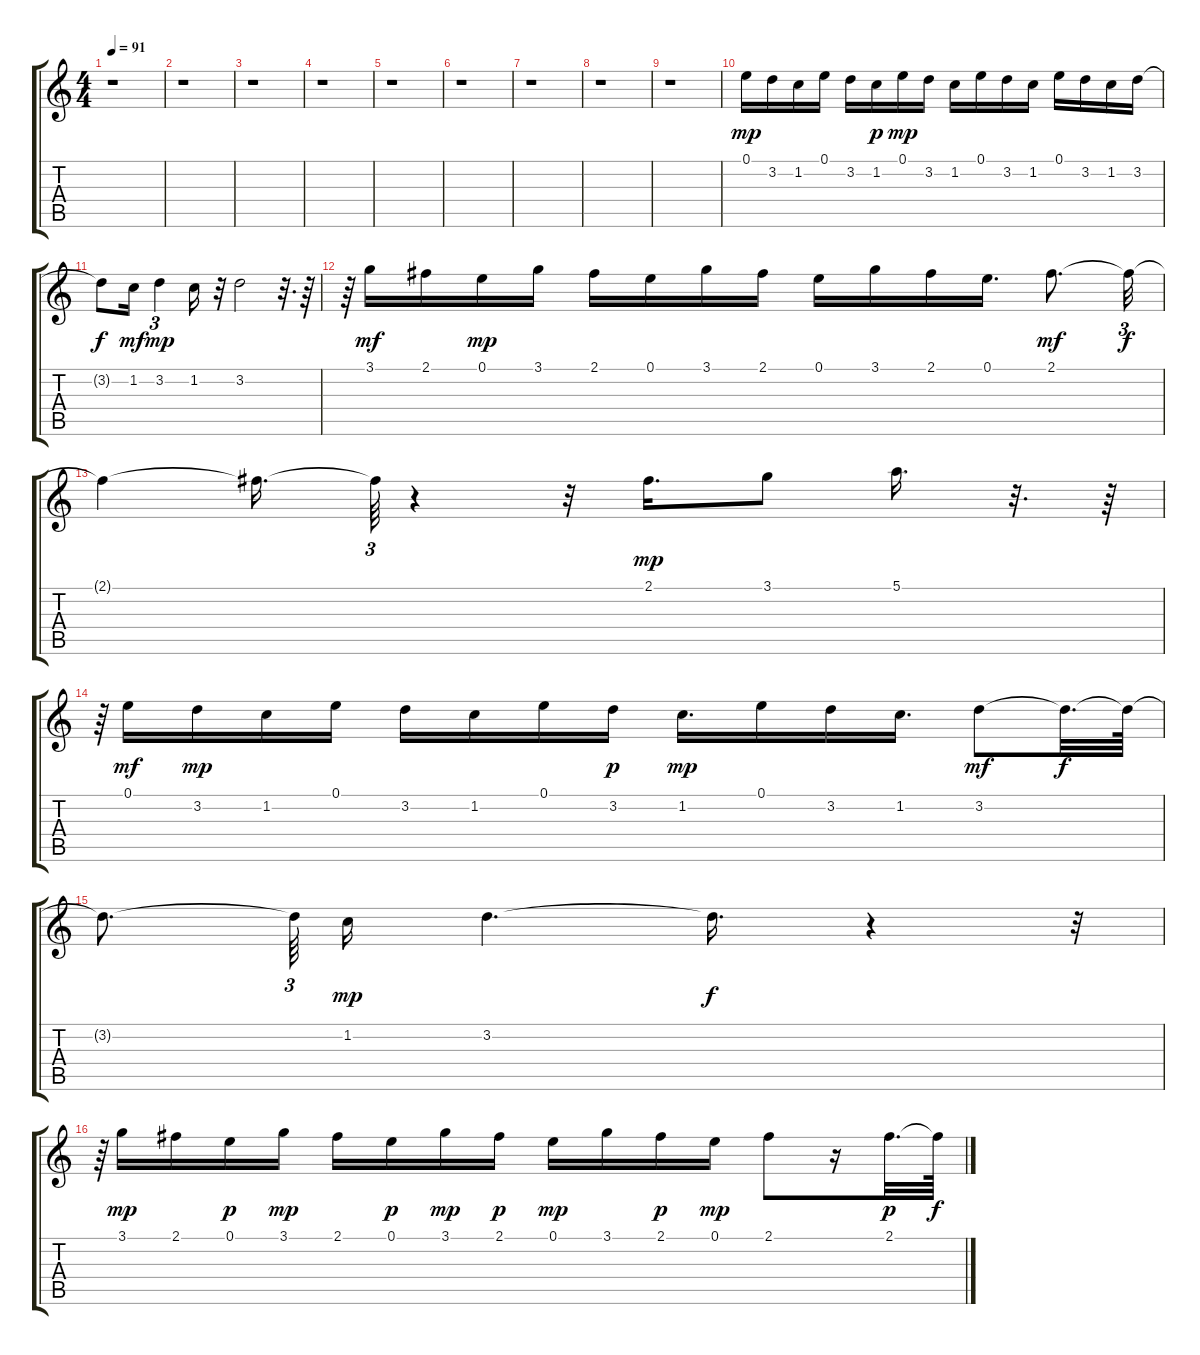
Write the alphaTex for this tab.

\track "" {instrument overdrivenguitar}
\staff {score tabs}
\tuning (E4 B3 G3 D3 A2 E2) {hide}
\ts (4 4)
\tempo 91
\clef g2
\ks c
r.1{dy f} |
r.1 |
r.1 |
r.1 |
r.1 |
r.1 |
r.1 |
r.1 |
r.1 |
0.1.16{dy mp} 3.2.16 1.2.16 0.1.16 3.2.16 1.2.16{dy p} 0.1.16{dy mp} 3.2.16 1.2.16 0.1.16 3.2.16 1.2.16 0.1.16 3.2.16 1.2.16 3.2.16 |
3.2{t}.8{dy f} 1.2.16{dy mf} 3.2.4{tu (3 2) dy mp} 1.2.16 r.32 3.2.2 r.32{d} r.64 |
r.64{tu (3 2)} 3.1.16{dy mf} 2.1.16 0.1.16{dy mp} 3.1.16 2.1.16 0.1.16 3.1.16 2.1.16 0.1.16 3.1.16 2.1.16 0.1.16{d} 2.1.8{d dy mf} 2.1{t}.32{tu (3 2) dy f} |
2.1{t}.4 2.1{t}.16{d} 2.1{t}.64{tu (3 2)} r.4 r.32 2.1.16{d dy mp} 3.1.8 5.1.16{d} r.32{d} r.64 |
r.64{tu (3 2)} 0.1.16{dy mf} 3.2.16{dy mp} 1.2.16 0.1.16 3.2.16 1.2.16 0.1.16 3.2.16{dy p} 1.2.16{d dy mp} 0.1.16 3.2.16 1.2.16{d} 3.2.8{dy mf} 3.2{t}.32{d dy f} 3.2{t}.64 |
3.2{t}.8{d} 3.2{t}.64{tu (3 2) beam splitsecondary} 1.2.16{dy mp} 3.2.4{d} 3.2{t}.16{d dy f} r.4 r.32{tu (3 2)} |
r.64{tu (3 2)} 3.1.16{dy mp} 2.1.16 0.1.16{dy p} 3.1.16{dy mp} 2.1.16 0.1.16{dy p} 3.1.16{dy mp} 2.1.16{dy p} 0.1.16{dy mp} 3.1.16 2.1.16{dy p} 0.1.16{dy mp} 2.1.8 r.16 2.1.32{d dy p} 2.1{t}.64{dy f}
